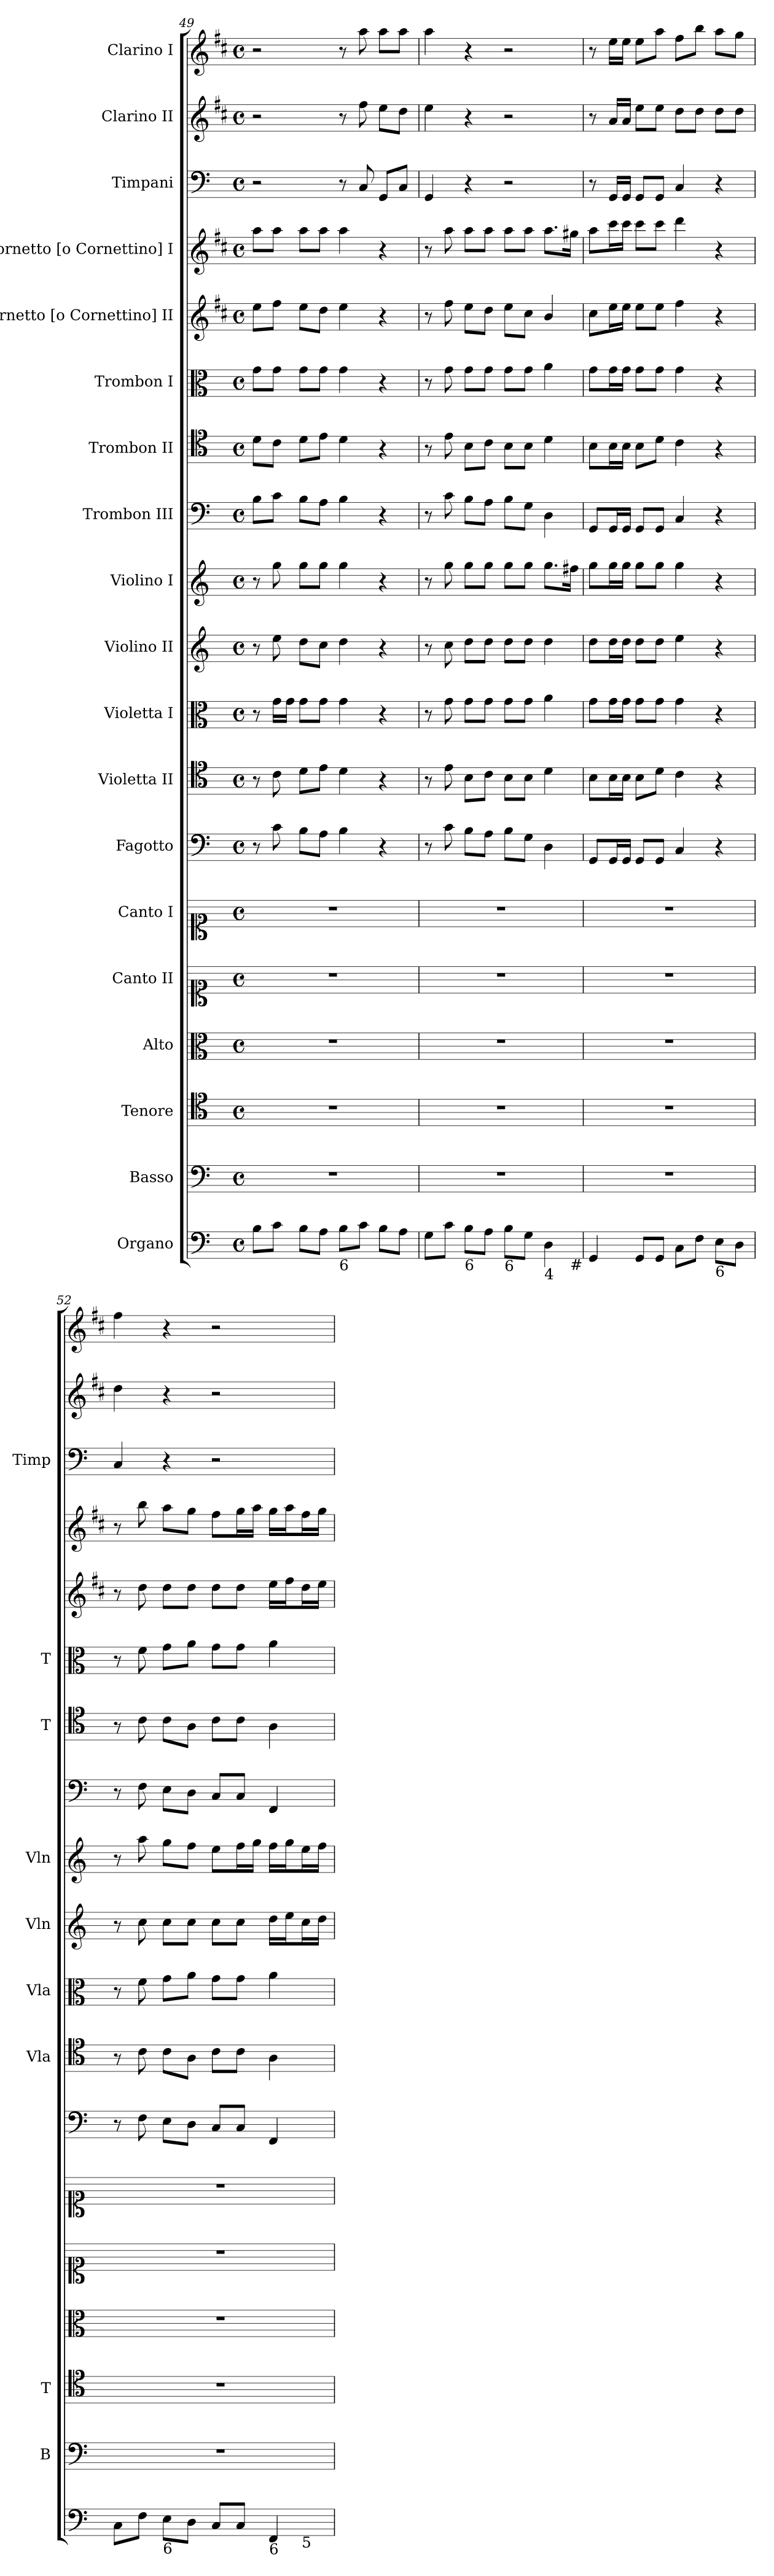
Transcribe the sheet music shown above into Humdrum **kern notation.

**kern	**kern	**kern	**kern	**kern	**kern	**kern	**kern	**kern	**kern	**kern	**kern	**kern	**kern	**kern	**kern	**kern	**kern	**kern
*part19	*part18	*part17	*part16	*part15	*part14	*part13	*part12	*part11	*part10	*part9	*part8	*part7	*part6	*part5	*part4	*part3	*part2	*part1
*staff19	*staff18	*staff17	*staff16	*staff15	*staff14	*staff13	*staff12	*staff11	*staff10	*staff9	*staff8	*staff7	*staff6	*staff5	*staff4	*staff3	*staff2	*staff1
*I"Organo	*I"Basso	*I"Tenore	*I"Alto	*I"Canto II	*I"Canto I	*I"Fagotto	*I"Violetta II	*I"Violetta I	*I"Violino II	*I"Violino I	*I"Trombon III	*I"Trombon II	*I"Trombon I	*I"Cornetto [o Cornettino] II	*I"Cornetto [o Cornettino] I	*I"Timpani	*I"Clarino II	*I"Clarino I
*	*I'B	*I'T	*	*	*	*	*I'Vla	*I'Vla	*I'Vln	*I'Vln	*	*I'T	*I'T	*	*	*I'Timp	*	*
*clefF4	*clefF4	*clefC4	*clefC3	*clefC1	*clefC1	*clefF4	*clefC4	*clefC3	*clefG2	*clefG2	*clefF4	*clefC4	*clefC3	*clefG2	*clefG2	*clefF4	*clefG2	*clefG2
*	*	*	*	*	*	*	*	*	*	*	*	*	*	*ITrd1c2	*ITrd1c2	*	*ITrd1c2	*ITrd1c2
*k[]	*k[]	*k[]	*k[]	*k[]	*k[]	*k[]	*k[]	*k[]	*k[]	*k[]	*k[]	*k[]	*k[]	*k[]	*k[]	*k[]	*k[]	*k[]
*C:	*C:	*C:	*C:	*C:	*C:	*C:	*C:	*C:	*C:	*C:	*C:	*C:	*C:	*C:	*C:	*C:	*C:	*C:
*M4/4	*M4/4	*M4/4	*M4/4	*M4/4	*M4/4	*M4/4	*M4/4	*M4/4	*M4/4	*M4/4	*M4/4	*M4/4	*M4/4	*M4/4	*M4/4	*M4/4	*M4/4	*M4/4
*met(c)	*met(c)	*met(c)	*met(c)	*met(c)	*met(c)	*met(c)	*met(c)	*met(c)	*met(c)	*met(c)	*met(c)	*met(c)	*met(c)	*met(c)	*met(c)	*met(c)	*met(c)	*met(c)
=49	=49	=49	=49	=49	=49	=49	=49	=49	=49	=49	=49	=49	=49	=49	=49	=49	=49	=49
8B\L	1r	1r	1r	1r	1r	8r	8r	8r	8r	8r	8B\L	8d\L	8g\L	8dd\L	8gg\L	2r	2r	2r
8c\J	.	.	.	.	.	8c\	8c\	16g\LL	8ee\	8gg\	8c\J	8c\J	8g\J	8ee\J	8gg\J	.	.	.
.	.	.	.	.	.	.	.	16g\JJ	.	.	.	.	.	.	.	.	.	.
8B\L	.	.	.	.	.	8B\L	8d\L	8g\L	8dd\L	8gg\L	8B\L	8d\L	8g\L	8dd\L	8gg\L	.	.	.
8A\J	.	.	.	.	.	8A\J	8e\J	8g\J	8cc\J	8gg\J	8A\J	8e\J	8g\J	8cc\J	8gg\J	.	.	.
!LO:TX:b:t=6	!	!	!	!	!	!	!	!	!	!	!	!	!	!	!	!	!	!
8B\L	.	.	.	.	.	4B\	4d\	4g\	4dd\	4gg\	4B\	4d\	4g\	4dd\	4gg\	8r	8r	8r
8c\J	.	.	.	.	.	.	.	.	.	.	.	.	.	.	.	8C/	8ee\	8gg\
8B\L	.	.	.	.	.	4r	4r	4r	4r	4r	4r	4r	4r	4r	4r	8GG/L	8dd\L	8gg\L
8A\J	.	.	.	.	.	.	.	.	.	.	.	.	.	.	.	8C/J	8cc\J	8gg\J
!!LO:PB:g=z
=50	=50	=50	=50	=50	=50	=50	=50	=50	=50	=50	=50	=50	=50	=50	=50	=50	=50	=50
*^	*	*	*	*	*	*	*	*	*	*	*	*	*	*	*	*	*	*
8G\L	2...ryy	1r	1r	1r	1r	1r	8r	8r	8r	8r	8r	8r	8r	8r	8r	8r	4GG/	4dd\	4gg\
8c\J	.	.	.	.	.	.	8c\	8e\	8g\	8cc\	8gg\	8c\	8e\	8g\	8ee\	8gg\	.	.	.
!LO:TX:b:t=6	!	!	!	!	!	!	!	!	!	!	!	!	!	!	!	!	!	!	!
8B\L	.	.	.	.	.	.	8B\L	8B\L	8g\L	8dd\L	8gg\L	8B\L	8B\L	8g\L	8dd\L	8gg\L	4r	4r	4r
8A\J	.	.	.	.	.	.	8A\J	8c\J	8g\J	8dd\J	8gg\J	8A\J	8c\J	8g\J	8cc\J	8gg\J	.	.	.
!LO:TX:b:t=6	!	!	!	!	!	!	!	!	!	!	!	!	!	!	!	!	!	!	!
8B\L	.	.	.	.	.	.	8B\L	8B\L	8g\L	8dd\L	8gg\L	8B\L	8B\L	8g\L	8dd\L	8gg\L	2r	2r	2r
8G\J	.	.	.	.	.	.	8G\J	8B\J	8g\J	8dd\J	8gg\J	8G\J	8B\J	8g\J	8b\J	8gg\J	.	.	.
!LO:TX:b:t=4	!	!	!	!	!	!	!	!	!	!	!	!	!	!	!	!	!	!	!
4D\	.	.	.	.	.	.	4D\	4d\	4a\	4dd\	8.gg\L	4D\	4d\	4a\	4a/	8.gg\L	.	.	.
!	!LO:TX:b:t=#	!	!	!	!	!	!	!	!	!	!	!	!	!	!	!	!	!	!
.	16ryy	.	.	.	.	.	.	.	.	.	16ff#X\Jk	.	.	.	.	16ff#X\Jk	.	.	.
*v	*v	*	*	*	*	*	*	*	*	*	*	*	*	*	*	*	*	*	*
=51	=51	=51	=51	=51	=51	=51	=51	=51	=51	=51	=51	=51	=51	=51	=51	=51	=51	=51
4GG/	1r	1r	1r	1r	1r	8GG/L	8B\L	8g\L	8dd\L	8gg\L	8GG/L	8B\L	8g\L	8b\L	8gg\L	8r	8r	8r
.	.	.	.	.	.	16GG/L	16B\L	16g\L	16dd\L	16gg\L	16GG/L	16B\L	16g\L	16dd\L	16bb\L	16GG/LL	16g/LL	16dd\LL
.	.	.	.	.	.	16GG/JJ	16B\JJ	16g\JJ	16dd\JJ	16gg\JJ	16GG/JJ	16B\JJ	16g\JJ	16dd\JJ	16bb\JJ	16GG/JJ	16g/JJ	16dd\JJ
8GG/L	.	.	.	.	.	8GG/L	8B\L	8g\L	8dd\L	8gg\L	8GG/L	8B\L	8g\L	8dd\L	8bb\L	8GG/L	8dd\L	8dd\L
8GG/J	.	.	.	.	.	8GG/J	8d\J	8g\J	8dd\J	8gg\J	8GG/J	8d\J	8g\J	8dd\J	8bb\J	8GG/J	8dd\J	8gg\J
8C\L	.	.	.	.	.	4C/	4c\	4g\	4ee\	4gg\	4C/	4c\	4g\	4ee\	4ccc\	4C/	8cc\L	8ee\L
8F\J	.	.	.	.	.	.	.	.	.	.	.	.	.	.	.	.	8cc\J	8aa\J
!LO:TX:b:t=6	!	!	!	!	!	!	!	!	!	!	!	!	!	!	!	!	!	!
8E\L	.	.	.	.	.	4r	4r	4r	4r	4r	4r	4r	4r	4r	4r	4r	8cc\L	8gg\L
8D\J	.	.	.	.	.	.	.	.	.	.	.	.	.	.	.	.	8cc\J	8ff\J
=52	=52	=52	=52	=52	=52	=52	=52	=52	=52	=52	=52	=52	=52	=52	=52	=52	=52	=52
*^	*	*	*	*	*	*	*	*	*	*	*	*	*	*	*	*	*	*
8C\L	2..ryy	1r	1r	1r	1r	1r	8r	8r	8r	8r	8r	8r	8r	8r	8r	8r	4C/	4cc\	4ee\
8F\J	.	.	.	.	.	.	8F\	8c\	8f\	8cc\	8aa\	8F\	8c\	8f\	8cc\	8aa\	.	.	.
!LO:TX:b:t=6	!	!	!	!	!	!	!	!	!	!	!	!	!	!	!	!	!	!	!
8E\L	.	.	.	.	.	.	8E\L	8c\L	8g\L	8cc\L	8gg\L	8E\L	8c\L	8g\L	8cc\L	8gg\L	4r	4r	4r
8D\J	.	.	.	.	.	.	8D\J	8A\J	8a\J	8cc\J	8ff\J	8D\J	8A\J	8a\J	8cc\J	8ff\J	.	.	.
8C/L	.	.	.	.	.	.	8C/L	8c\L	8g\L	8cc\L	8ee\L	8C/L	8c\L	8g\L	8cc\L	8ee\L	2r	2r	2r
8C/J	.	.	.	.	.	.	8C/J	8c\J	8g\J	8cc\J	16ff\L	8C/J	8c\J	8g\J	8cc\J	16ff\L	.	.	.
.	.	.	.	.	.	.	.	.	.	.	16gg\JJ	.	.	.	.	16gg\JJ	.	.	.
!LO:TX:b:t=6	!	!	!	!	!	!	!	!	!	!	!	!	!	!	!	!	!	!	!
4FF/	.	.	.	.	.	.	4FF/	4A\	4a\	16dd\LL	16ff\LL	4FF/	4A\	4a\	16dd\LL	16ff\LL	.	.	.
.	.	.	.	.	.	.	.	.	.	16ee\J	16gg\J	.	.	.	16ee\J	16gg\J	.	.	.
!	!LO:TX:b:t=5	!	!	!	!	!	!	!	!	!	!	!	!	!	!	!	!	!	!
.	8ryy	.	.	.	.	.	.	.	.	16cc\L	16ee\L	.	.	.	16cc\L	16ee\L	.	.	.
.	.	.	.	.	.	.	.	.	.	16dd\JJ	16ff\JJ	.	.	.	16dd\JJ	16ff\JJ	.	.	.
*v	*v	*	*	*	*	*	*	*	*	*	*	*	*	*	*	*	*	*	*
=	=	=	=	=	=	=	=	=	=	=	=	=	=	=	=	=	=	=
*-	*-	*-	*-	*-	*-	*-	*-	*-	*-	*-	*-	*-	*-	*-	*-	*-	*-	*-
